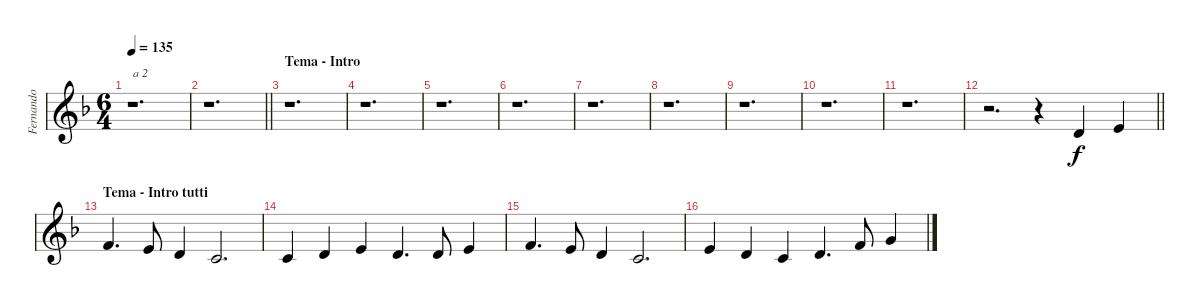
\track ("Fernando" "Fernando") {instrument flute}
\staff {score}
\tuning (E5 A4 D4 G3) {hide}
\ts (6 4)
\tempo 135
\clef g2
\ks dminor
r.1{d txt "a 2" dy f instrument flute} |
\barLineRight lightlight
r.1{d} |
\section ("" "Tema - Intro")
r.1{d} |
r.1{d} |
r.1{d} |
r.1{d} |
r.1{d} |
r.1{d} |
r.1{d} |
r.1{d} |
r.1{d} |
\barLineRight lightlight
r.2{d} r.4 0.3.4 2.3.4 |
\section ("" "Tema - Intro tutti")
3.3.4{d} 2.3.8 0.3.4 5.4.2{d} |
5.4.4 0.3.4 2.3.4 0.3.4{d} 0.3.8 2.3.4 |
3.3.4{d} 2.3.8 0.3.4 5.4.2{d} |
2.3.4 0.3.4 5.4.4 0.3.4{d} 10.4.8 12.4.4
